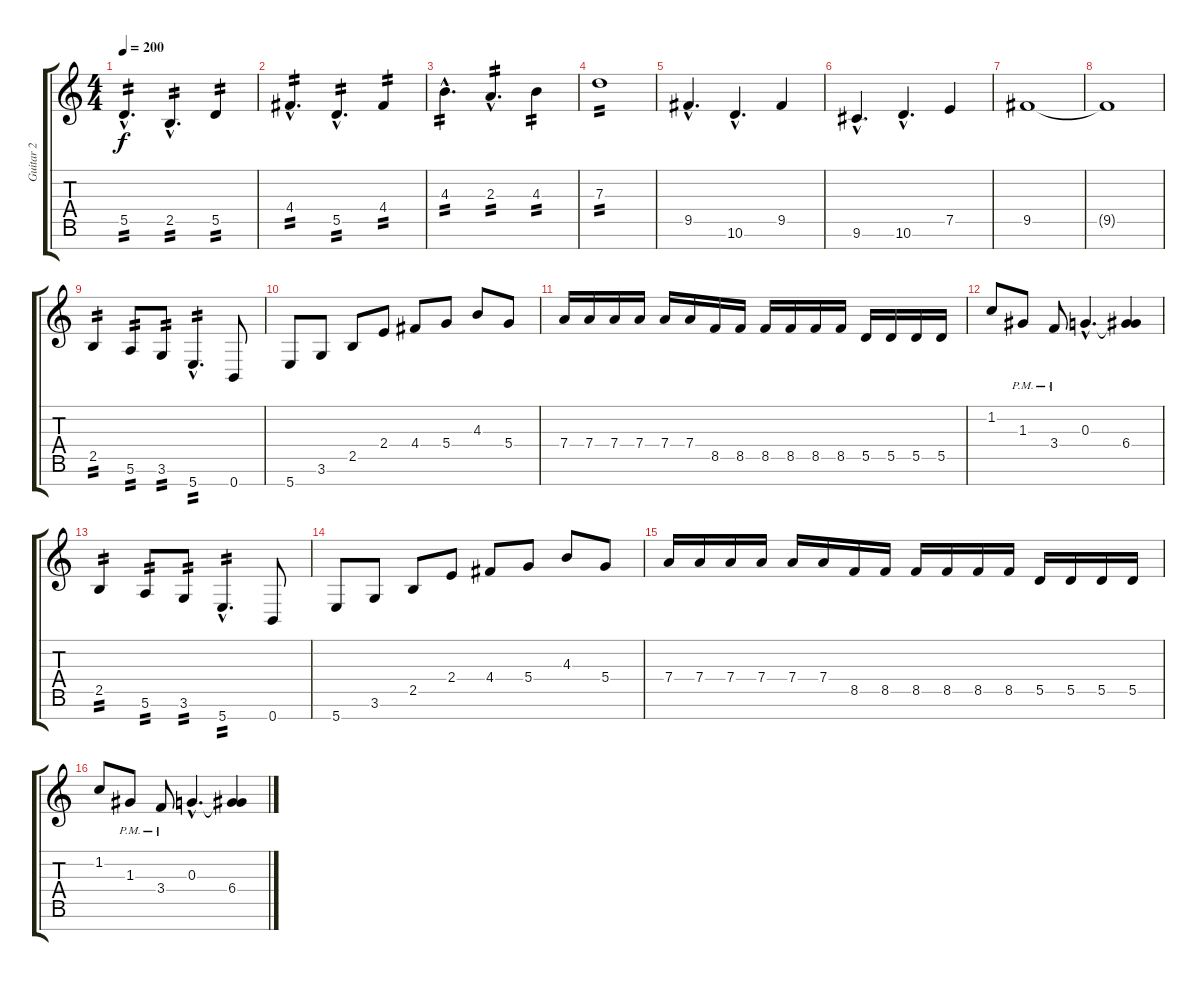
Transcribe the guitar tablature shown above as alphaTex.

\track ("Guitar 2" "Guitar 2") {instrument distortionguitar}
\staff {score tabs}
\tuning (E4 B3 G3 D3 A2 E2 B1) {hide}
\ts (4 4)
\section ("" "")
\tempo 200
\clef g2
\ks c
5.5{hac}.4{d tp 2 dy f} 2.5{hac}.4{d tp 2} 5.5.4{tp 2} |
4.4{hac}.4{d tp 2} 5.5{hac}.4{d tp 2} 4.4.4{tp 2} |
4.3{hac}.4{d tp 2} 2.3{hac}.4{d tp 2} 4.3.4{tp 2} |
7.3.1{tp 2} |
\section ("" "")
9.5{hac}.4{d} 10.6{hac}.4{d} 9.5.4 |
9.6{hac}.4{d} 10.6{hac}.4{d} 7.5.4 |
9.5.1 |
9.5{t}.1 |
\section ("" "")
2.5.4{tp 2} 5.6.8{tp 2} 3.6.8{tp 2} 5.7{hac}.4{d tp 2} 0.7.8 |
5.7.8 3.6.8 2.5.8 2.4.8 4.4.8 5.4.8 4.3.8 5.4.8 |
7.4.16 7.4.16 7.4.16 7.4.16 7.4.16 7.4.16 8.5.16 8.5.16 8.5.16 8.5.16 8.5.16 8.5.16 5.5.16 5.5.16 5.5.16 5.5.16 |
1.2.8 1.3{pm}.8 3.4{pm}.8 0.3{hac}.4{d} (0.3{t} 6.4).4 |
2.5.4{tp 2} 5.6.8{tp 2} 3.6.8{tp 2} 5.7{hac}.4{d tp 2} 0.7.8 |
5.7.8 3.6.8 2.5.8 2.4.8 4.4.8 5.4.8 4.3.8 5.4.8 |
7.4.16 7.4.16 7.4.16 7.4.16 7.4.16 7.4.16 8.5.16 8.5.16 8.5.16 8.5.16 8.5.16 8.5.16 5.5.16 5.5.16 5.5.16 5.5.16 |
1.2.8 1.3{pm}.8 3.4{pm}.8 0.3{hac}.4{d} (0.3{t} 6.4).4
